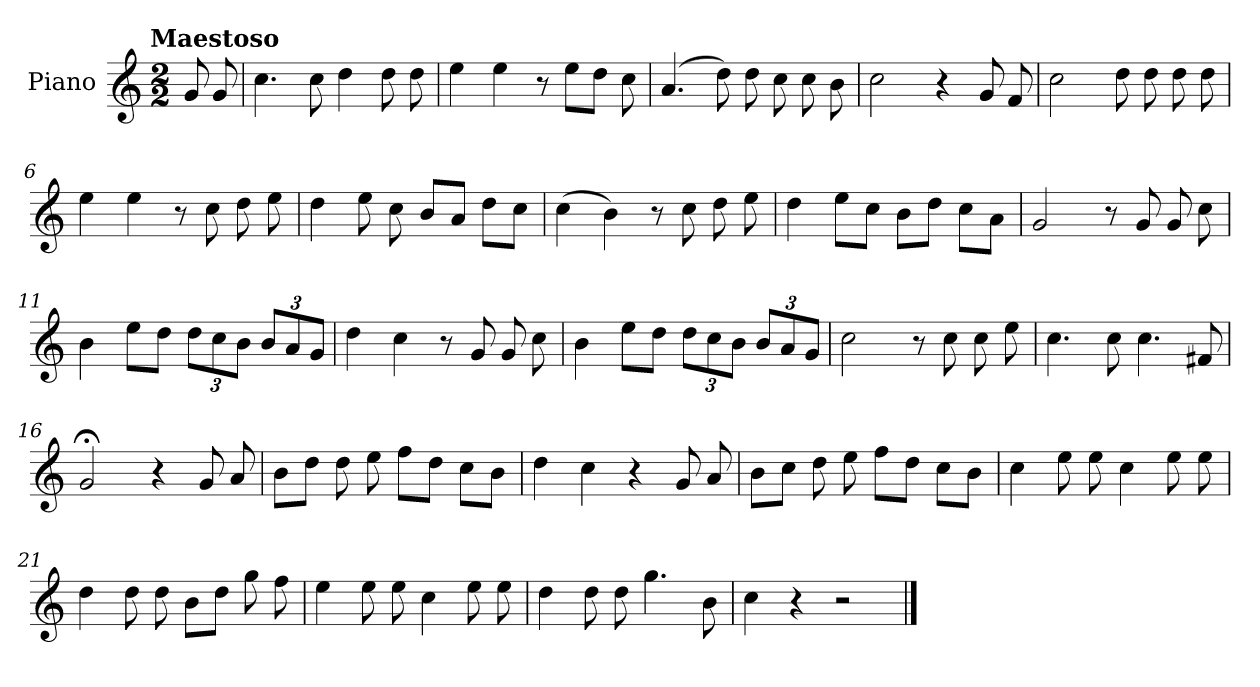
**kern
*part1
*staff1
*I"Piano
*I'Pno.
*clefG2
*k[]
!!LO:TX:omd:t=Maestoso
*M2/2
*MM114
=
8g/
8g/
=1
4.cc\
8cc\
4dd\
8dd\
8dd\
=2
4ee\
4ee\
8r
8ee\L
8dd\J
8cc\
=3
(>4.a/
8dd\)
8dd\
8cc\
8cc\
8b\
!!LO:LB:g=z
=4
2cc\
4r
8g/
8f/
=5
2cc\
8dd\
8dd\
8dd\
8dd\
=6
4ee\
4ee\
8r
8cc\
8dd\
8ee\
=7
4dd\
8ee\
8cc\
8b/L
8a/J
8dd\L
8cc\J
=8
(>4cc\
4b\)
8r
8cc\
8dd\
8ee\
!!LO:LB:g=z
=9
4dd\
8ee\L
8cc\J
8b\L
8dd\J
8cc\L
8a\J
=10
2g/
8r
8g/
8g/
8cc\
=11
4b\
8ee\L
8dd\J
*Xbrackettup
12dd\L
12cc\
12b\J
12b/L
12a/
12g/J
=12
4dd\
4cc\
8r
8g/
8g/
8cc\
!!LO:LB:g=z
=13
4b\
8ee\L
8dd\J
12dd\L
12cc\
12b\J
12b/L
12a/
12g/J
=14
2cc\
8r
8cc\
8cc\
8ee\
=15
4.cc\
8cc\
4.cc\
8f#X/
=16
2g;</
4r
8g/
8a/
!!LO:LB:g=z
=17
8b\L
8dd\J
8dd\
8ee\
8ff\L
8dd\J
8cc\L
8b\J
=18
4dd\
4cc\
4r
8g/
8a/
=19
8b\L
8cc\J
8dd\
8ee\
8ff\L
8dd\J
8cc\L
8b\J
=20
4cc\
8ee\
8ee\
4cc\
8ee\
8ee\
!!LO:LB:g=z
=21
4dd\
8dd\
8dd\
8b\L
8dd\J
8gg\
8ff\
=22
4ee\
8ee\
8ee\
4cc\
8ee\
8ee\
=23
4dd\
8dd\
8dd\
4.gg\
8b\
=24
4cc\
4r
2r
==
*-
